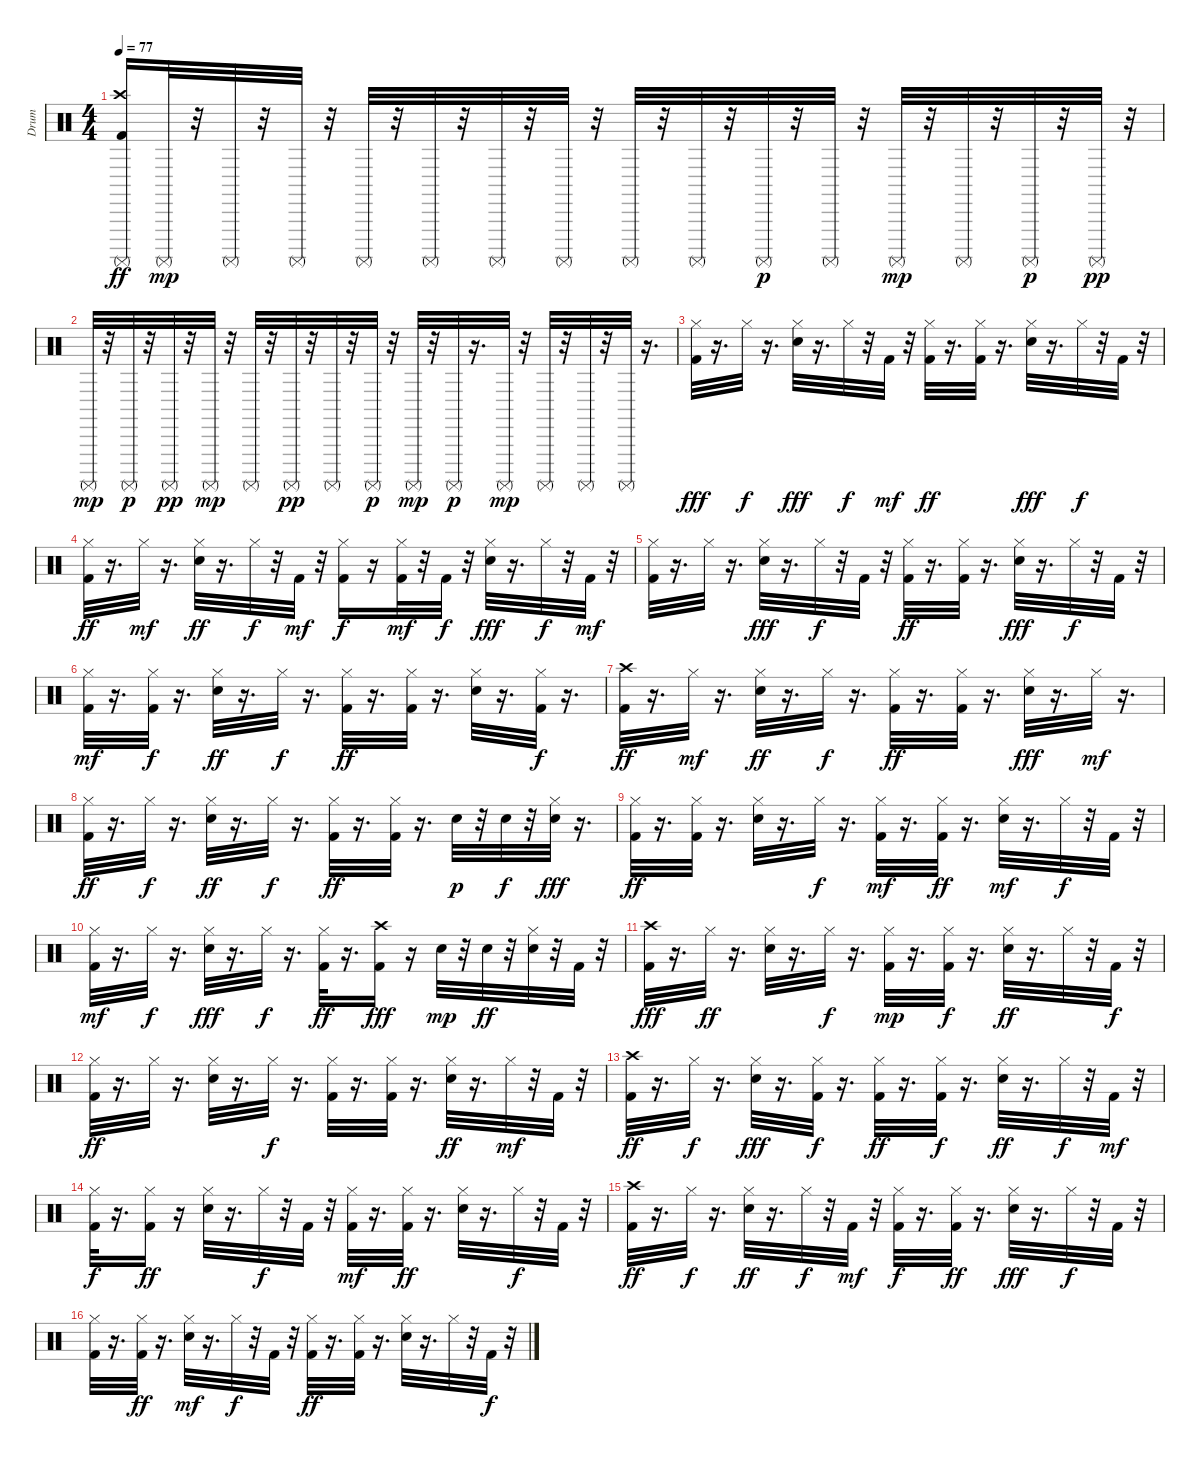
\track ("Drum" "Drum") {instrument percussion}
\staff {score}
\articulation defaults
\ts (4 4)
\tempo 77
\clef neutral
\ks c
("Kick (hit) 2" "Crash high (hit)" "Surdo (mute)").16{dy ff} "Surdo (mute)".32{dy mp} r.32 "Surdo (mute)".32 r.32 "Surdo (mute)".32 r.32 "Surdo (mute)".32 r.32 "Surdo (mute)".32 r.32 "Surdo (mute)".32 r.32 "Surdo (mute)".32 r.32 "Surdo (mute)".32 r.32 "Surdo (mute)".32 r.32 "Surdo (mute)".32{dy p} r.32 "Surdo (mute)".32 r.32 "Surdo (mute)".32{dy mp} r.32 "Surdo (mute)".32 r.32 "Surdo (mute)".32{dy p} r.32 "Surdo (mute)".32{dy pp} r.32 |
"Surdo (mute)".32{dy mp} r.32 "Surdo (mute)".32{dy p} r.32 "Surdo (mute)".32{dy pp} r.32 "Surdo (mute)".32{dy mp} r.32 "Surdo (mute)".32 r.32 "Surdo (mute)".32{dy pp} r.32 "Surdo (mute)".32 r.32 "Surdo (mute)".32{dy p} r.32 "Surdo (mute)".32{dy mp} r.32 "Surdo (mute)".32{dy p} r.16{d} "Surdo (mute)".32{dy mp} r.32 "Surdo (mute)".32 r.32 "Surdo (mute)".32 r.32 "Surdo (mute)".32 r.16{d} |
("Kick (hit) 2" "Hi-Hat (closed)").32{dy fff} r.16{d} "Hi-Hat (closed)".32{dy f} r.16{d} ("Hi-Hat (closed)" "Snare (hit) 2").32{dy fff} r.16{d} "Hi-Hat (closed)".32{dy f} r.32 "Kick (hit) 2".32{dy mf} r.32 ("Kick (hit) 2" "Hi-Hat (closed)").32{dy ff} r.16{d} ("Kick (hit) 2" "Hi-Hat (closed)").32 r.16{d} ("Hi-Hat (closed)" "Snare (hit) 2").32{dy fff} r.16{d} "Hi-Hat (closed)".32{dy f} r.32 "Kick (hit) 2".32 r.32 |
("Hi-Hat (closed)" "Kick (hit) 2").32{dy ff} r.16{d} "Hi-Hat (closed)".32{dy mf} r.16{d} ("Snare (hit) 2" "Hi-Hat (closed)").32{dy ff} r.16{d} "Hi-Hat (closed)".32{dy f} r.32 "Kick (hit) 2".32{dy mf} r.32 ("Kick (hit) 2" "Hi-Hat (closed)").16{dy f} r.16 ("Kick (hit) 2" "Hi-Hat (closed)").32{dy mf} r.32 "Kick (hit) 2".32{dy f} r.32 ("Snare (hit) 2" "Hi-Hat (closed)").32{dy fff} r.16{d} "Hi-Hat (closed)".32{dy f} r.32 "Kick (hit) 2".32{dy mf} r.32 |
("Kick (hit) 2" "Hi-Hat (closed)").32 r.16{d} "Hi-Hat (closed)".32 r.16{d} ("Hi-Hat (closed)" "Snare (hit) 2").32{dy fff} r.16{d} "Hi-Hat (closed)".32{dy f} r.32 "Kick (hit) 2".32 r.32 ("Kick (hit) 2" "Hi-Hat (closed)").32{dy ff} r.16{d} ("Hi-Hat (closed)" "Kick (hit) 2").32 r.16{d} ("Snare (hit) 2" "Hi-Hat (closed)").32{dy fff} r.16{d} "Hi-Hat (closed)".32{dy f} r.32 "Kick (hit) 2".32 r.32 |
("Kick (hit) 2" "Hi-Hat (closed)").32{dy mf} r.16{d} ("Kick (hit) 2" "Hi-Hat (closed)").32{dy f} r.16{d} ("Hi-Hat (closed)" "Snare (hit) 2").32{dy ff} r.16{d} "Hi-Hat (closed)".32{dy f} r.16{d} ("Kick (hit) 2" "Hi-Hat (closed)").32{dy ff} r.16{d} ("Kick (hit) 2" "Hi-Hat (closed)").32 r.16{d} ("Snare (hit) 2" "Hi-Hat (closed)").32 r.16{d} ("Hi-Hat (closed)" "Kick (hit) 2").32{dy f} r.16{d} |
("Crash high (hit)" "Kick (hit) 2").32{dy ff} r.16{d} "Hi-Hat (closed)".32{dy mf} r.16{d} ("Hi-Hat (closed)" "Snare (hit) 2").32{dy ff} r.16{d} "Hi-Hat (closed)".32{dy f} r.16{d} ("Kick (hit) 2" "Hi-Hat (closed)").32{dy ff} r.16{d} ("Hi-Hat (closed)" "Kick (hit) 2").32 r.16{d} ("Snare (hit) 2" "Hi-Hat (closed)").32{dy fff} r.16{d} "Hi-Hat (closed)".32{dy mf} r.16{d} |
("Kick (hit) 2" "Hi-Hat (closed)").32{dy ff} r.16{d} "Hi-Hat (closed)".32{dy f} r.16{d} ("Snare (hit) 2" "Hi-Hat (closed)").32{dy ff} r.16{d} "Hi-Hat (closed)".32{dy f} r.16{d} ("Kick (hit) 2" "Hi-Hat (closed)").32{dy ff} r.16{d} ("Kick (hit) 2" "Hi-Hat (closed)").32 r.16{d} "Snare (hit) 2".32{dy p} r.32 "Snare (hit) 2".32{dy f} r.32 ("Hi-Hat (closed)" "Snare (hit) 2").32{dy fff} r.16{d} |
("Hi-Hat (closed)" "Kick (hit) 2").32{dy ff} r.16{d} ("Kick (hit) 2" "Hi-Hat (closed)").32 r.16{d} ("Snare (hit) 2" "Hi-Hat (closed)").32 r.16{d} "Hi-Hat (closed)".32{dy f} r.16{d} ("Hi-Hat (closed)" "Kick (hit) 2").32{dy mf} r.16{d} ("Kick (hit) 2" "Hi-Hat (closed)").32{dy ff} r.16{d} ("Snare (hit) 2" "Hi-Hat (closed)").32{dy mf} r.16{d} "Hi-Hat (closed)".32{dy f} r.32 "Kick (hit) 2".32 r.32 |
("Kick (hit) 2" "Hi-Hat (closed)").32{dy mf} r.16{d} "Hi-Hat (closed)".32{dy f} r.16{d} ("Snare (hit) 2" "Hi-Hat (closed)").32{dy fff} r.16{d} "Hi-Hat (closed)".32{dy f} r.16{d} ("Hi-Hat (closed)" "Kick (hit) 2").32{dy ff} r.16{d} ("Kick (hit) 2" "Crash high (hit)").16{dy fff} r.16 "Snare (hit) 2".32{dy mp} r.32 "Snare (hit) 2".32{dy ff} r.32 ("Snare (hit) 2" "Hi-Hat (closed)").32 r.32 "Kick (hit) 2".32 r.32 |
("Crash high (hit)" "Kick (hit) 2").32{dy fff} r.16{d} "Hi-Hat (closed)".32{dy ff} r.16{d} ("Hi-Hat (closed)" "Snare (hit) 2").32 r.16{d} "Hi-Hat (closed)".32{dy f} r.16{d} ("Kick (hit) 2" "Hi-Hat (closed)").32{dy mp} r.16{d} ("Kick (hit) 2" "Hi-Hat (closed)").32{dy f} r.16{d} ("Snare (hit) 2" "Hi-Hat (closed)").32{dy ff} r.16{d} "Hi-Hat (closed)".32 r.32 "Kick (hit) 2".32{dy f} r.32 |
("Hi-Hat (closed)" "Kick (hit) 2").32{dy ff} r.16{d} "Hi-Hat (closed)".32 r.16{d} ("Hi-Hat (closed)" "Snare (hit) 2").32 r.16{d} "Hi-Hat (closed)".32{dy f} r.16{d} ("Hi-Hat (closed)" "Kick (hit) 2").32 r.16{d} ("Hi-Hat (closed)" "Kick (hit) 2").32 r.16{d} ("Hi-Hat (closed)" "Snare (hit) 2").32{dy ff} r.16{d} "Hi-Hat (closed)".32{dy mf} r.32 "Kick (hit) 2".32 r.32 |
("Crash high (hit)" "Kick (hit) 2").32{dy ff} r.16{d} "Hi-Hat (closed)".32{dy f} r.16{d} ("Hi-Hat (closed)" "Snare (hit) 2").32{dy fff} r.16{d} ("Hi-Hat (closed)" "Kick (hit) 2").32{dy f} r.16{d} ("Hi-Hat (closed)" "Kick (hit) 2").32{dy ff} r.16{d} ("Hi-Hat (closed)" "Kick (hit) 2").32{dy f} r.16{d} ("Hi-Hat (closed)" "Snare (hit) 2").32{dy ff} r.16{d} "Hi-Hat (closed)".32{dy f} r.32 "Kick (hit) 2".32{dy mf} r.32 |
("Hi-Hat (closed)" "Kick (hit) 2").32{dy f} r.16{d} ("Kick (hit) 2" "Hi-Hat (closed)").16{dy ff} r.16 ("Hi-Hat (closed)" "Snare (hit) 2").32 r.16{d} "Hi-Hat (closed)".32{dy f} r.32 "Kick (hit) 2".32 r.32 ("Kick (hit) 2" "Hi-Hat (closed)").32{dy mf} r.16{d} ("Hi-Hat (closed)" "Kick (hit) 2").32{dy ff} r.16{d} ("Snare (hit) 2" "Hi-Hat (closed)").32 r.16{d} "Hi-Hat (closed)".32{dy f} r.32 "Kick (hit) 2".32 r.32 |
("Kick (hit) 2" "Crash high (hit)").32{dy ff} r.16{d} "Hi-Hat (closed)".32{dy f} r.16{d} ("Snare (hit) 2" "Hi-Hat (closed)").32{dy ff} r.16{d} "Hi-Hat (closed)".32{dy f} r.32 "Kick (hit) 2".32{dy mf} r.32 ("Kick (hit) 2" "Hi-Hat (closed)").32{dy f} r.16{d} ("Hi-Hat (closed)" "Kick (hit) 2").32{dy ff} r.16{d} ("Snare (hit) 2" "Hi-Hat (closed)").32{dy fff} r.16{d} "Hi-Hat (closed)".32{dy f} r.32 "Kick (hit) 2".32 r.32 |
("Hi-Hat (closed)" "Kick (hit) 2").32 r.16{d} ("Hi-Hat (closed)" "Kick (hit) 2").32{dy ff} r.16{d} ("Snare (hit) 2" "Hi-Hat (closed)").32{dy mf} r.16{d} "Hi-Hat (closed)".32{dy f} r.32 "Kick (hit) 2".32 r.32 ("Kick (hit) 2" "Hi-Hat (closed)").32{dy ff} r.16{d} ("Hi-Hat (closed)" "Kick (hit) 2").32 r.16{d} ("Hi-Hat (closed)" "Snare (hit) 2").32 r.16{d} "Hi-Hat (closed)".32 r.32 "Kick (hit) 2".32{dy f} r.32
